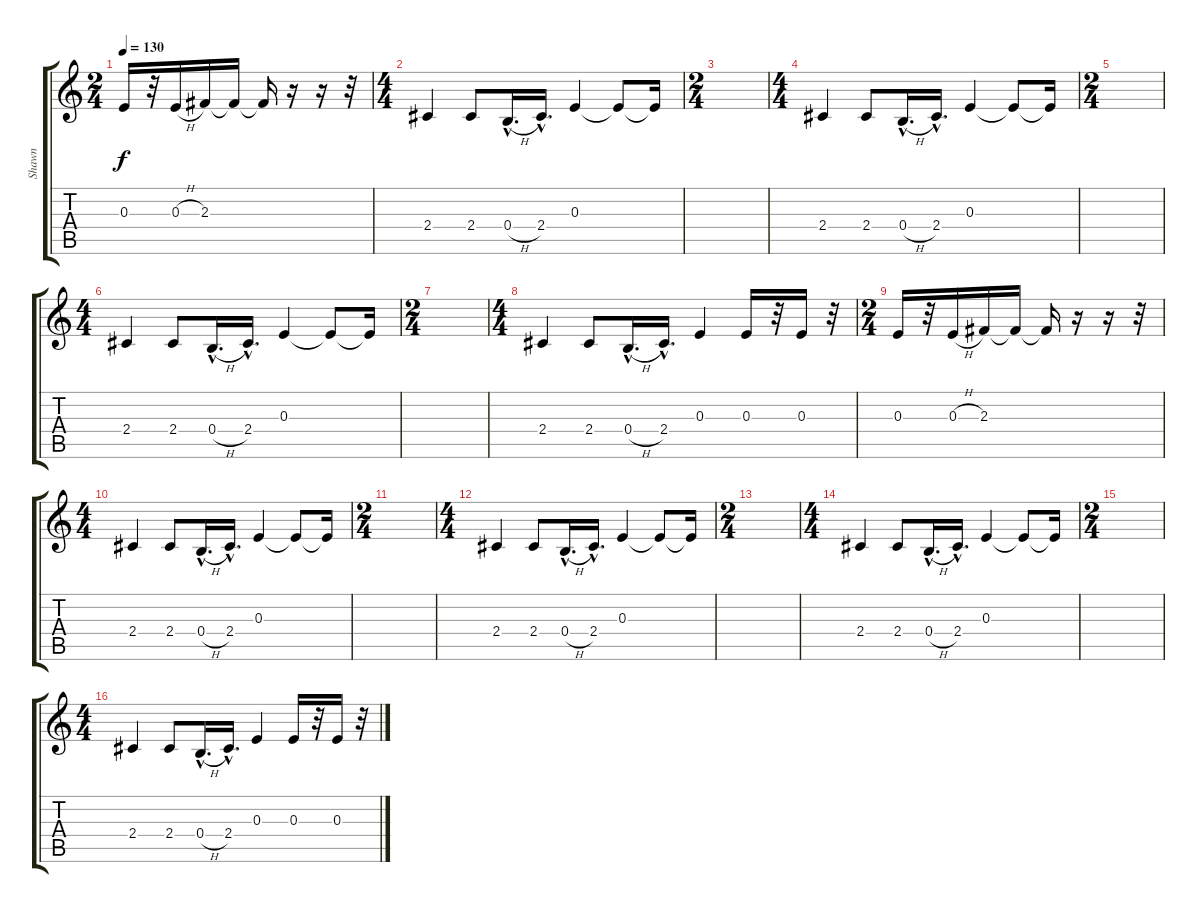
\track ("Shawn" "Shawn") {instrument electricbassfinger}
\staff {score tabs}
\tuning (Db4 Ab3 E3 B2 Gb2 B1) {hide}
\ts (2 4)
\tempo 130
\clef g2
\ks c
0.3.16{dy f} r.32 0.3{h}.16 2.3.16 2.3{t}.16 2.3{t}.16 r.16 r.16 r.32 |
\ts (4 4)
2.4.4 2.4.8 0.4{h hac}.16{d} 2.4{hac}.16{d} 0.3.4 0.3{t}.8 0.3{t}.16 |
\ts (2 4)
|
\ts (4 4)
2.4.4 2.4.8 0.4{h hac}.16{d} 2.4{hac}.16{d} 0.3.4 0.3{t}.8 0.3{t}.16 |
\ts (2 4)
|
\ts (4 4)
2.4.4 2.4.8 0.4{h hac}.16{d} 2.4{hac}.16{d} 0.3.4 0.3{t}.8 0.3{t}.16 |
\ts (2 4)
|
\ts (4 4)
2.4.4 2.4.8 0.4{h hac}.16{d} 2.4{hac}.16{d} 0.3.4 0.3.16 r.32 0.3.16 r.32 |
\ts (2 4)
0.3.16 r.32 0.3{h}.16 2.3.16 2.3{t}.16 2.3{t}.16 r.16 r.16 r.32 |
\ts (4 4)
2.4.4{instrument electricbassfinger} 2.4.8 0.4{h hac}.16{d} 2.4{hac}.16{d} 0.3.4 0.3{t}.8 0.3{t}.16 |
\ts (2 4)
|
\ts (4 4)
2.4.4 2.4.8 0.4{h hac}.16{d} 2.4{hac}.16{d} 0.3.4 0.3{t}.8 0.3{t}.16 |
\ts (2 4)
|
\ts (4 4)
2.4.4 2.4.8 0.4{h hac}.16{d} 2.4{hac}.16{d} 0.3.4 0.3{t}.8 0.3{t}.16 |
\ts (2 4)
|
\ts (4 4)
2.4.4 2.4.8 0.4{h hac}.16{d} 2.4{hac}.16{d} 0.3.4 0.3.16 r.32 0.3.16 r.32
